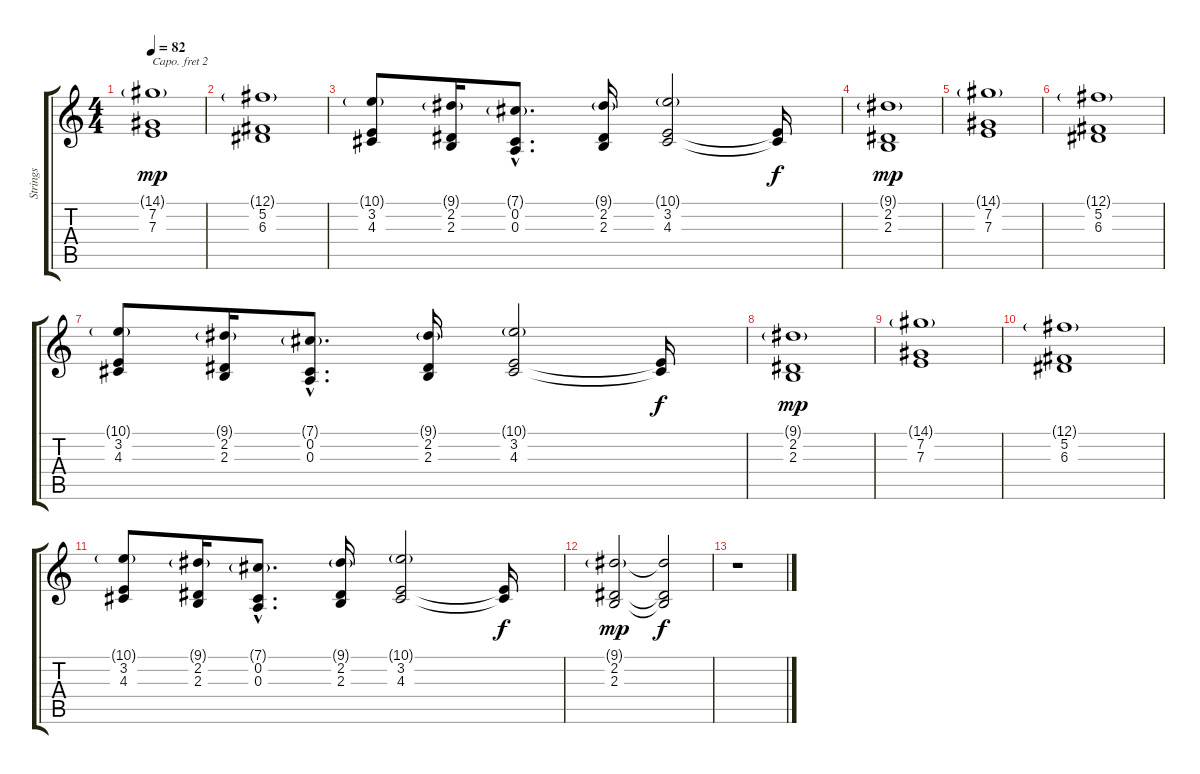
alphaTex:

\track ("Strings" "Strings") {instrument tremolostrings}
\staff {score tabs}
\capo 2
\tuning (E4 B3 G3 D3 A2 E2) {hide}
\ts (4 4)
\tempo 82
\clef g2
\ks c
(14.1{g} 7.2 7.3).1{dy mp volume 12} |
(12.1{g} 5.2 6.3).1 |
(10.1{g} 3.2 4.3).8 (9.1{g} 2.2 2.3).16 (7.1{g hac} 0.2{hac} 0.3{hac}).8{d} (9.1{g} 2.2 2.3).16 (10.1{g} 3.2 4.3).2 (3.2{t} 4.3{t}).16{dy f} |
(9.1{g} 2.2 2.3).1{dy mp} |
(14.1{g} 7.2 7.3).1 |
(12.1{g} 5.2 6.3).1 |
(10.1{g} 3.2 4.3).8 (9.1{g} 2.2 2.3).16 (7.1{g hac} 0.2{hac} 0.3{hac}).8{d} (9.1{g} 2.2 2.3).16 (10.1{g} 3.2 4.3).2 (3.2{t} 4.3{t}).16{dy f} |
(9.1{g} 2.2 2.3).1{dy mp} |
(14.1{g} 7.2 7.3).1 |
(12.1{g} 5.2 6.3).1 |
(10.1{g} 3.2 4.3).8 (9.1{g} 2.2 2.3).16 (7.1{g hac} 0.2{hac} 0.3{hac}).8{d} (9.1{g} 2.2 2.3).16 (10.1{g} 3.2 4.3).2 (3.2{t} 4.3{t}).16{dy f} |
(9.1{g} 2.2 2.3).2{dy mp} (9.1{t} 2.2{t} 2.3{t}).2{dy f} |
r.1
